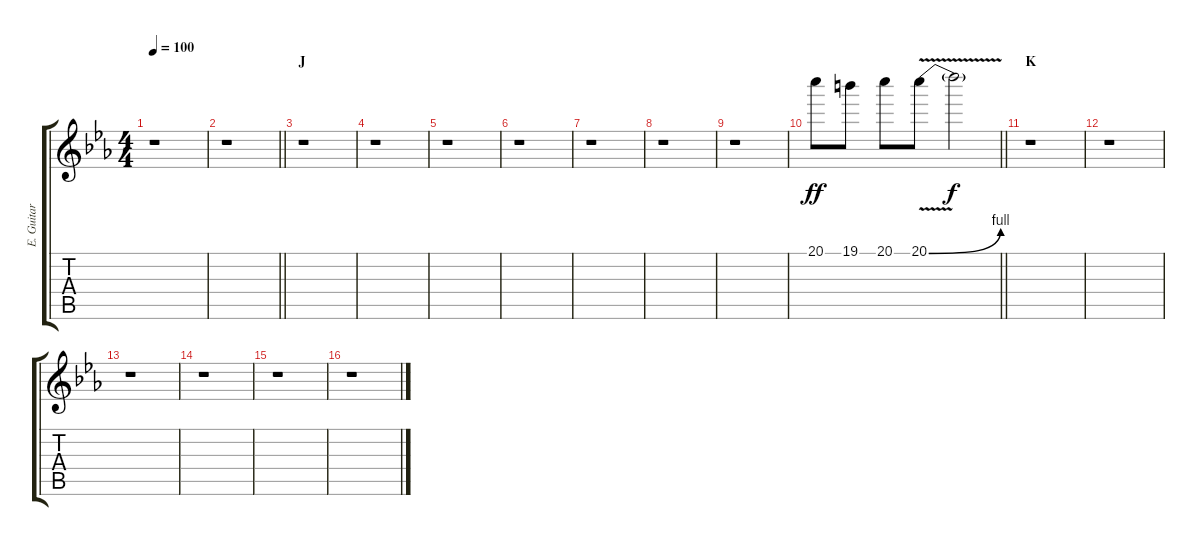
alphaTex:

\track ("E. Guitar IV" "E. Guitar ") {instrument overdrivenguitar}
\staff {score tabs}
\tuning (E4 B3 G3 D3 A2 E2) {hide}
\ts (4 4)
\tempo 100
\clef g2
\ks eb
r.1{dy ff} |
\barLineRight lightlight
r.1 |
\section ("" "J")
r.1 |
r.1 |
r.1 |
r.1 |
r.1 |
r.1 |
r.1 |
\barLineRight lightlight
20.1.8 19.1.8 20.1.8 20.1{be (bend 0 0 60 4) v}.8 20.1{t}.2{dy f} |
\section ("" "K")
r.1 |
r.1 |
r.1 |
r.1 |
r.1 |
r.1
